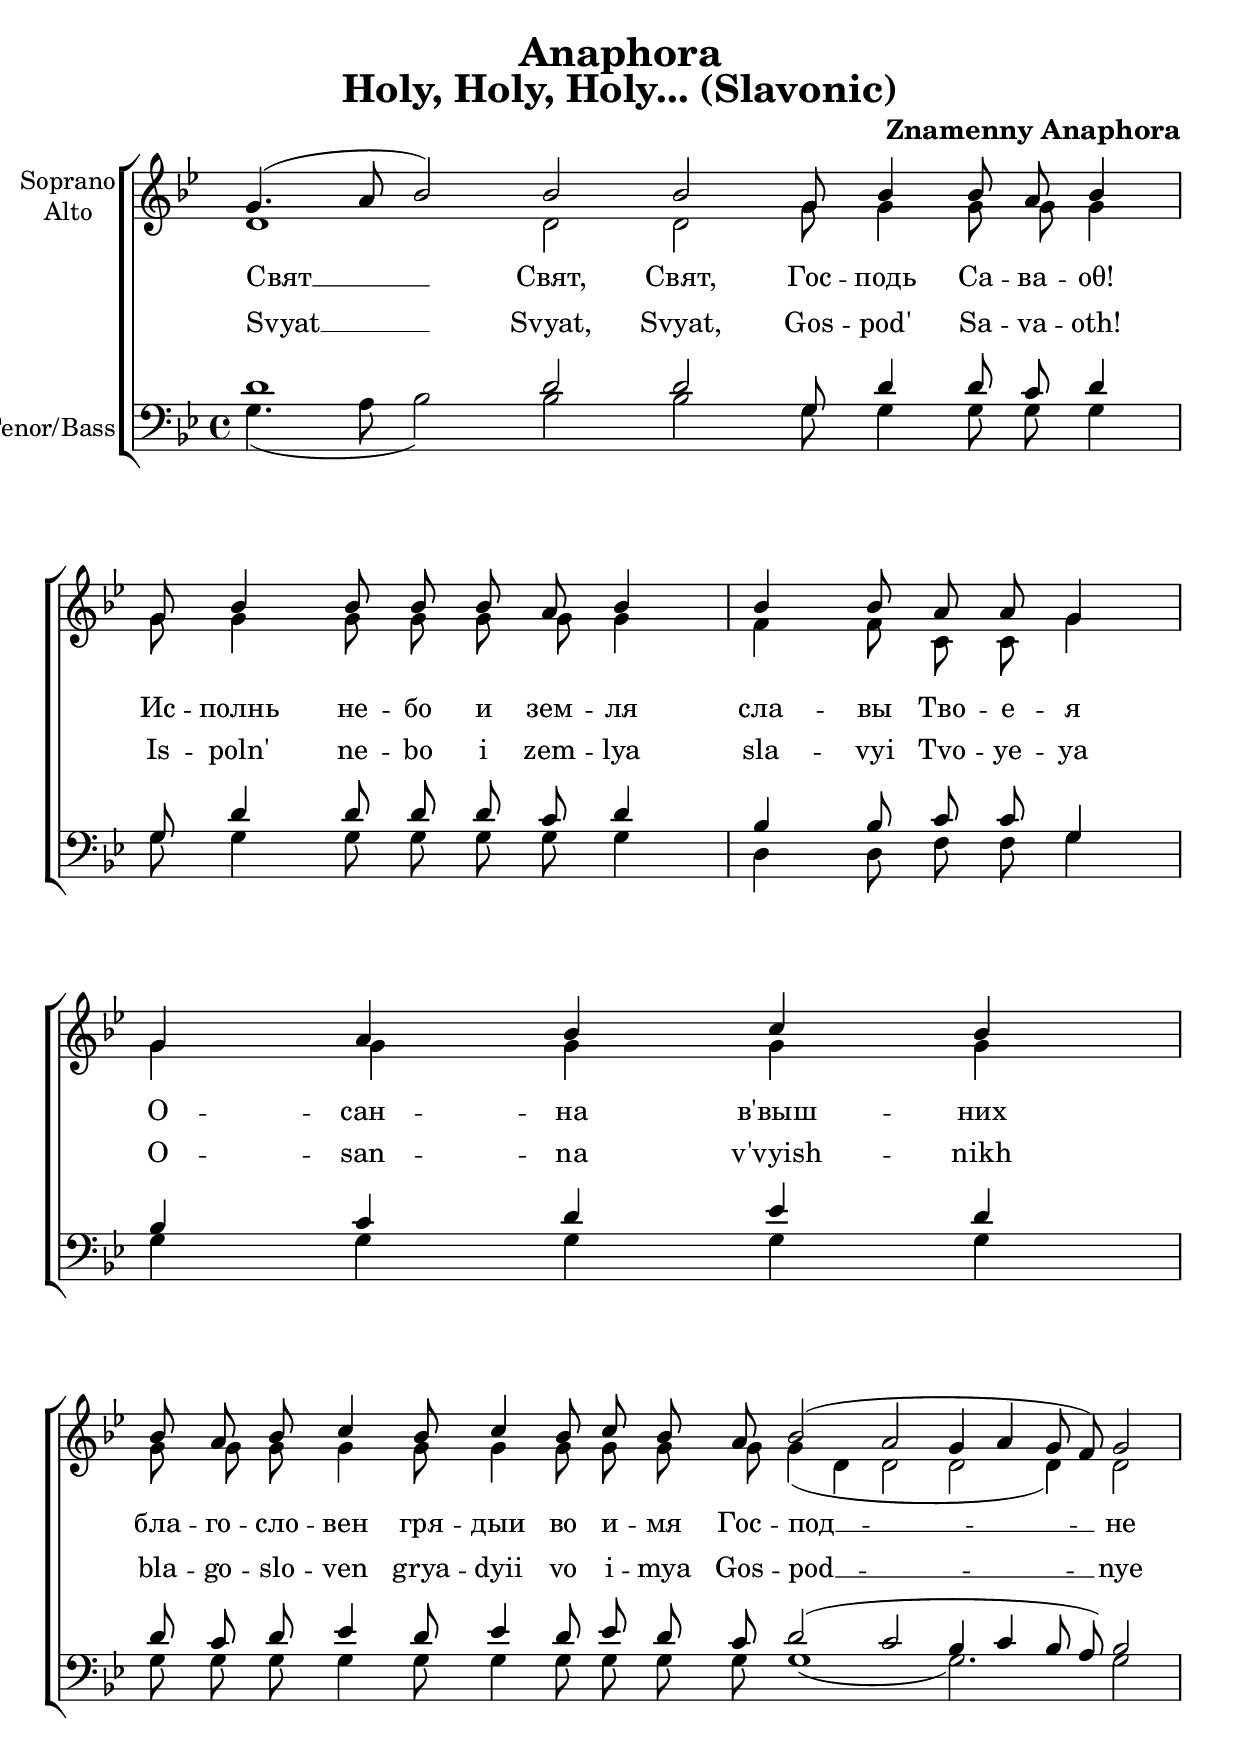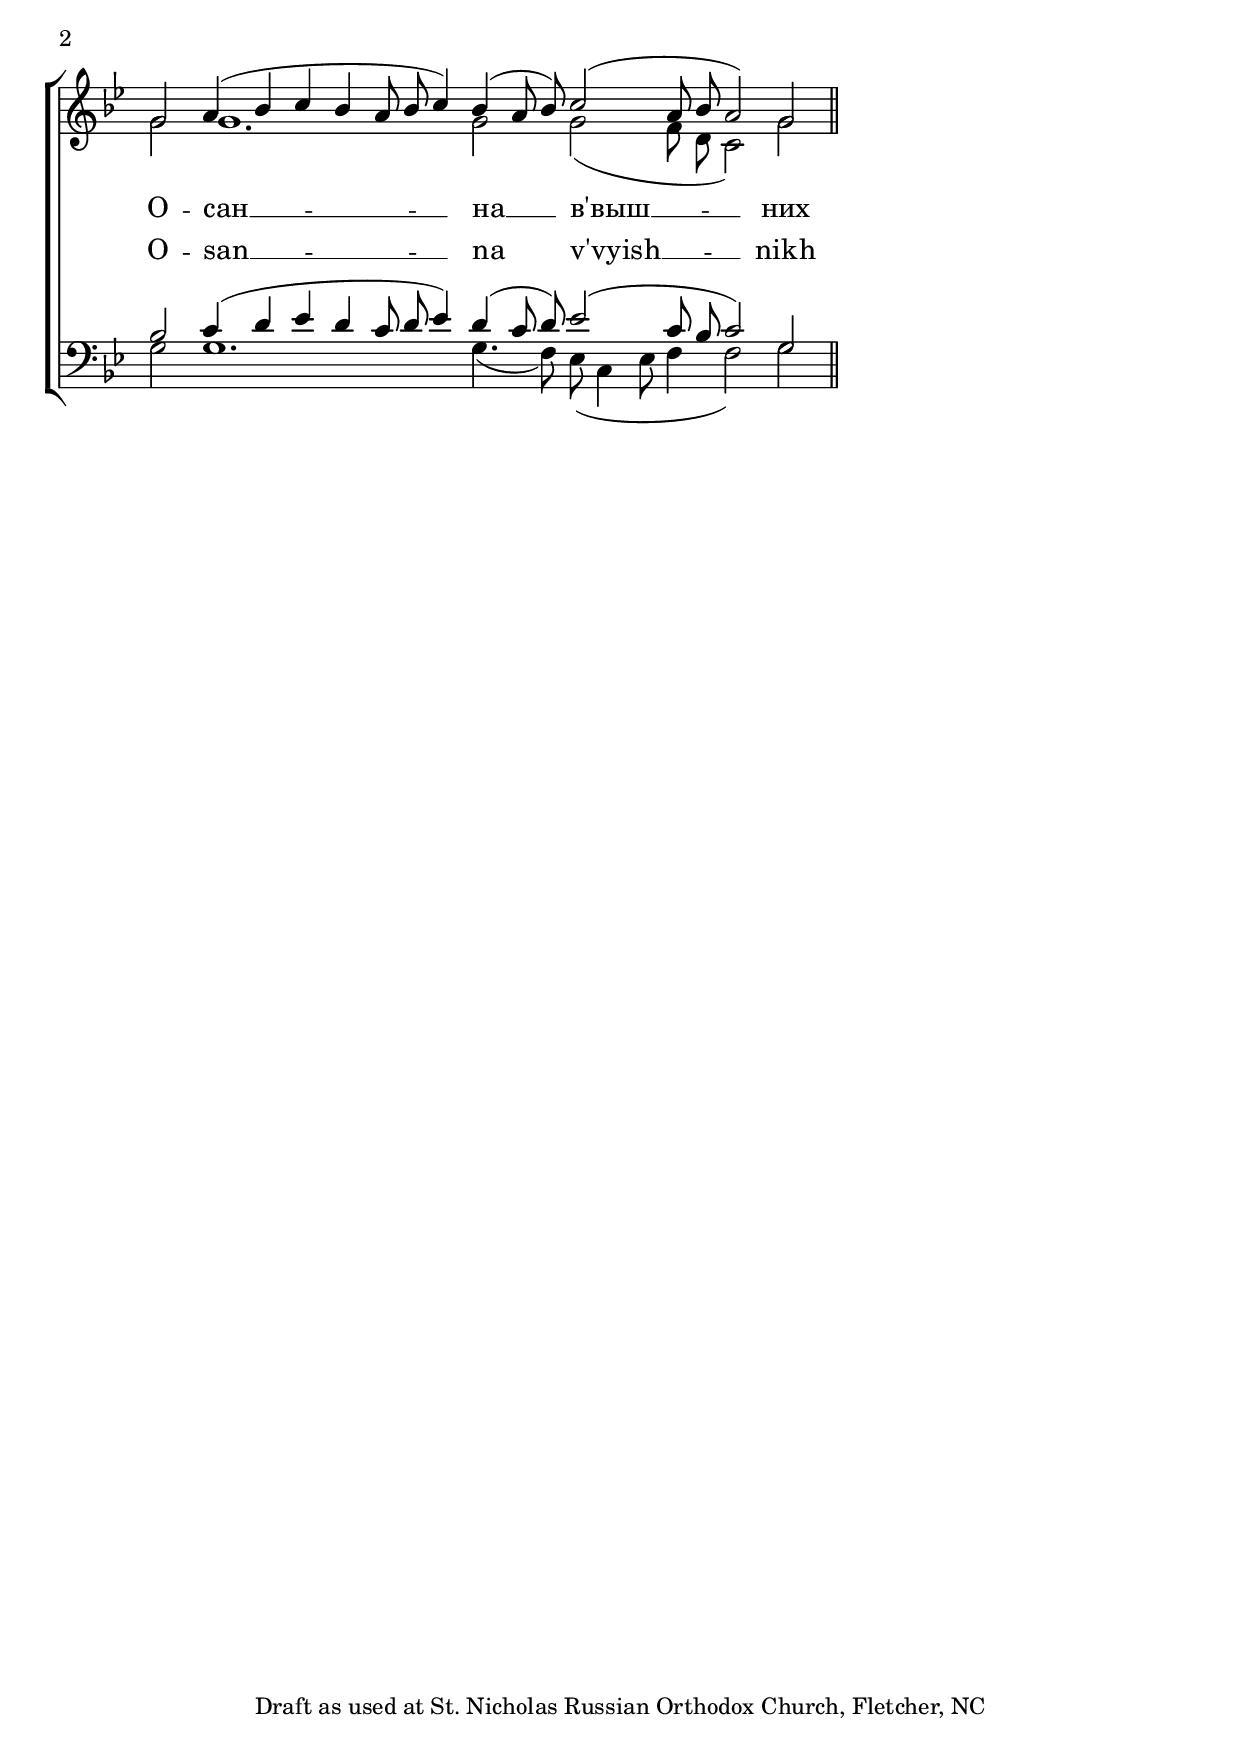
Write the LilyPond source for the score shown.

\version "2.18.0" 
\include "english.ly" 
\include "gregorian.ly" 

\layout { 
  \context{ 
    \Score \override SpacingSpanner.packed-spacing = ##f 
  } 
  \context{ 
    \Lyrics \override LyricHyphen.minimum-distance = #2.25 
    \override LyricSpace.minimum-distance = #2.25 
  } 
} 

\header { 
  title = \markup\bold\fontsize #0.75 
    "Anaphora" 
  subtitle = \markup\bold\fontsize #3.5 
    {"Holy, Holy, Holy... (Slavonic)"} 
  subsubtitle = \markup\bold\fontsize #4.25 
        {""} 
  poet = \markup\bold\fontsize #1.5 
    {""} 
  composer =  \markup\bold\fontsize #1.5 
    {"Znamenny Anaphora"} 
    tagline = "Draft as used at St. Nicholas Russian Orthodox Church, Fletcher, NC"
} 

global = { 
  \key bf \major 
  \set Score.timing = ##f
} 


soprano = 
\relative c'' { 
  \global 
  g4. (a8 bf2) bf bf g8 bf4 bf8 a bf4 \bar "|"
  g8 bf4 bf8 bf bf a bf4 \bar "|"
  bf4 bf8 a a g4 \bar "|"
  g4 a bf c bf \bar  "|" 
  bf8 a bf c4 bf8 c4 bf8 c bf a bf2 (a g4 a g8 f) g2 \bar "|"
  g2 a4 (bf c bf a8 bf c4) bf (a8 bf) c2 (a8 bf a2) g2 \bar "||"
} 

alto = 
\relative c'' { 
  \global 
  d,1 d2 d2 g8 g4 g8 g g4
  g8 g4 g8 g g g g4
  f4 f8 c c g'4
  g4 g g g g 
  g8 g g g4 g8 g4 g8 g g g g4 (d d2 d d4 ) d2
  g2 g1. g2 g2 ( f8 d8 c2) g'2
} 

bass = 
\relative c' { 
  \global 
  g4. (a8 bf2) bf bf g8 g4 g8 g g4 \bar "|"
  g8 g4 g8 g g g g4 \bar "|"
  d4 d8 f f g4 \bar "|"
  g4 g g g g \bar "|"
  g8 g g g4 g8 g4 g8 g g g g1 (g2.) g2 \bar "|"
  g2 g1. g4. (f8) ef (c4 ef8 f4 f2) g2 \bar "||"
} 

tenor = 
\relative c' { 
  \global 
  d1 d2 d2 g,8 d'4 d8 c d4
  g,8 d'4 d8 d d c d4
  bf4 bf8 c c g4
  bf4 c d ef d
  d8 c d ef4 d8 ef4 d8 ef d c d2 (c bf4 c bf8 a) bf2
  bf2 c4 (d ef d c8 d ef4) d4 (c8 d) ef2 (c8 bf c2) g2
} 

verse = \lyricmode { 
  % Lyrics follow here. 
   Свят __ Свят, Свят, Гос -- подь Са -- ва -- оθ! 
   Ис -- полнь не -- бо и зем -- ля
   сла -- вы Тво -- е -- я
   О -- сан -- на в'выш -- них
   бла -- го -- сло  -- вен гря -- дыи во и -- мя Гос -- под __ -- не
   О -- сан __ -- на __  в'выш __ -- них
} 

transl = \lyricmode { 
  % Lyrics follow here. 
  Svyat __ Svyat, Svyat, Gos -- pod' Sa -- va -- оth! 
  Is -- poln' ne -- bo i zem -- lya
  sla -- vyi Tvo -- ye -- ya
  О  -- san -- na v'vyish -- nikh
  bla -- go -- slo -- ven grya -- dyii vo i -- mya Gos -- pod __ -- nye
  О  -- san __ -- na v'vyish __ -- nikh
}

\score {
  \new ChoirStaff <<
    \new Staff \with { 
      \remove "Time_signature_engraver"
      midiInstrument = "string ensemble 1" 
      instrumentName = \markup \center-column { "Soprano" "Alto"} 
    } <<
      \new Voice = "soprano" { \voiceOne \soprano } 
      \new Voice = "alto" { \voiceTwo \alto } 
    >>
    \new Lyrics \lyricsto "soprano" \verse 
    \new Lyrics \lyricsto "soprano" \transl 
    \new Staff \with { 
      midiInstrument = "string ensemble 1" 
      instrumentName = \markup \center-column { "Tenor/Bass" } 
    } << 
      \clef bass 
      \new Voice = "bass" { \voiceOne \tenor } 
      \new Voice = "bass" { \voiceTwo \bass } 
    >> 
  >>
  \layout { 
    ragged-last=##t 
    #(layout-set-staff-size 22) 
    \context { 
      \Lyrics 
      \override VerticalAxisGroup.staff-affinity = ##f 
      \override VerticalAxisGroup.staff-staff-spacing = 
        #'((basic-distance . 0) 
           (minimum-distance . 2) 
           (padding . 2)) 
    } 
    indent = 1.25\cm 
    \context { 
      \Staff 
      \override VerticalAxisGroup.staff-staff-spacing = 
        #'((basic-distance . 0) 
           (minimum-distance . 2) 
           (padding . 2)) 
    } 
  } 
}